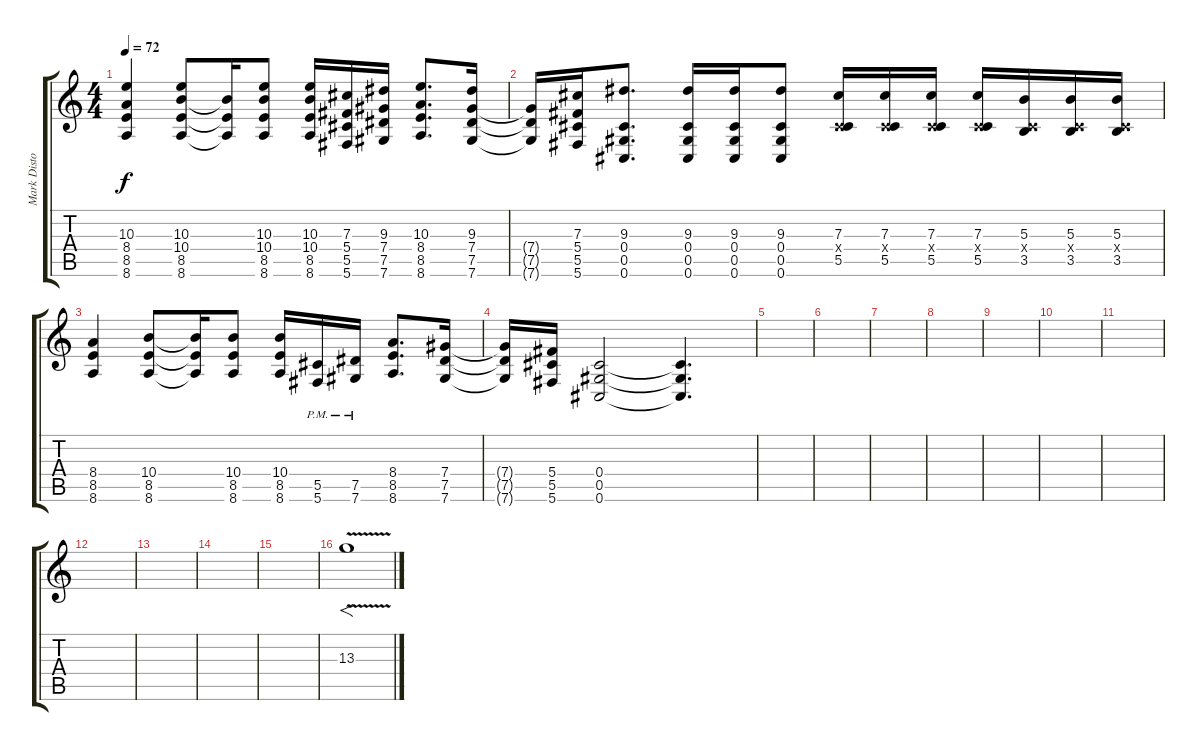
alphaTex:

\track ("Mark Distortion and Solo" "Mark Disto") {instrument distortionguitar}
\staff {score tabs}
\tuning (Eb4 Bb3 Gb3 Db3 Ab2 Db2) {hide}
\ts (4 4)
\tempo 72
\clef g2
\ks c
(10.3 8.4 8.5 8.6).4{dy f} (10.3 10.4 8.5 8.6).8 (10.4{t} 8.5{t} 8.6{t}).16 (10.3 10.4 8.5 8.6).8 (10.3 10.4 8.5 8.6).16 (7.3 5.4 5.5 5.6).16 (9.3 7.4 7.5 7.6).16 (10.3 8.4 8.5 8.6).8{d} (9.3 7.4 7.5 7.6).16 |
(7.4{t} 7.5{t} 7.6{t}).16 (7.3 5.4 5.5 5.6).16 (9.3 0.4 0.5 0.6).8{d} (9.3 0.4 0.5 0.6).16 (9.3 0.4 0.5 0.6).16 (9.3 0.4 0.5 0.6).8 (7.3 0.4{x} 5.5).16 (7.3 0.4{x} 5.5).16 (7.3 0.4{x} 5.5).16 (7.3 0.4{x} 5.5).16 (5.3 0.4{x} 3.5).16 (5.3 0.4{x} 3.5).16 (5.3 0.4{x} 3.5).16 |
(8.4 8.5 8.6).4 (10.4 8.5 8.6).8 (10.4{t} 8.5{t} 8.6{t}).16 (10.4 8.5 8.6).8 (10.4 8.5 8.6).16 (5.5{pm} 5.6{pm}).16 (7.5{pm} 7.6{pm}).16 (8.4 8.5 8.6).8{d} (7.4 7.5 7.6).16 |
(7.4{t} 7.5{t} 7.6{t}).16 (5.4 5.5 5.6).16 (0.4 0.5 0.6).2 (0.4{t} 0.5{t} 0.6{t}).4{d} |
|
|
|
|
|
|
|
|
|
|
|
13.3{v}.1{f}
